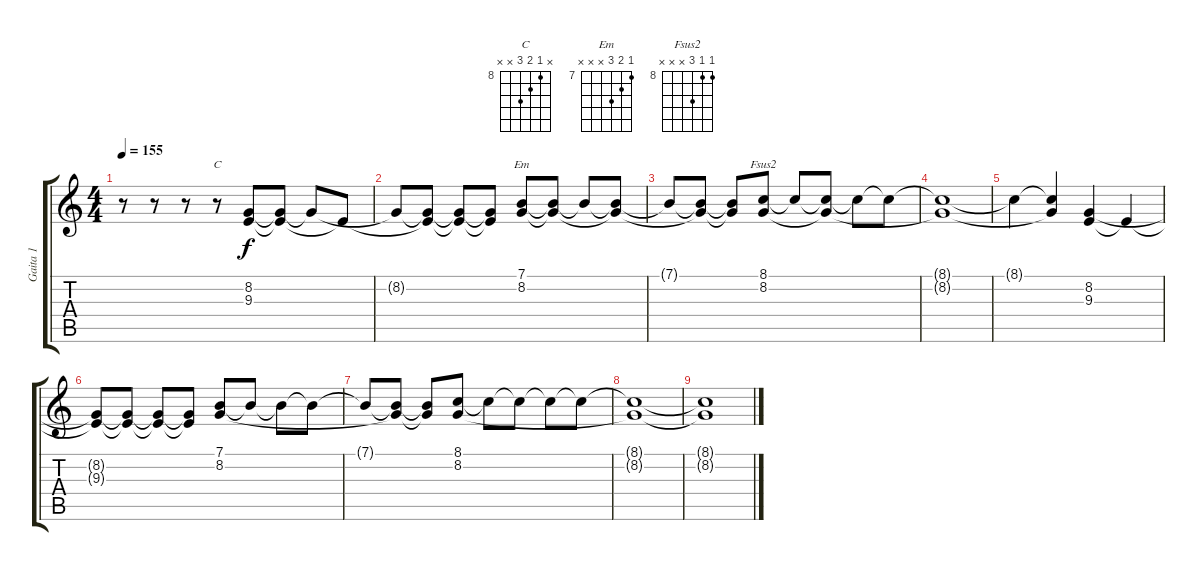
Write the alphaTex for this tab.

\track ("Gaita 1" "Gaita 1") {instrument harmonica}
\staff {score tabs}
\tuning (E4 B3 G3 D3 A2 E2) {hide}
\chord ("C" x 8 9 10 x x) {firstfret 8}
\chord ("Em" 7 8 9 x x x) {firstfret 7}
\chord ("Fsus2" 8 8 10 x x x) {firstfret 8}
\ts (4 4)
\tempo 155
\clef g2
\ks c
r.8{dy f instrument harmonica} r.8 r.8 r.8{ch "C"} (8.2 9.3).8 (8.2{t} 9.3{t}).8 8.2{t}.8 9.3{t}.8 |
8.2{t}.8 (8.2{t} 9.3{t}).8 (8.2{t} 9.3{t}).8 (8.2{t} 9.3{t}).8 (7.1 8.2).8{ch "Em"} (7.1{t} 8.2{t}).8 7.1{t}.8 (7.1{t} 8.2{t}).8 |
7.1{t}.8 (7.1{t} 8.2{t}).8 (7.1{t} 8.2{t}).8 (8.1 8.2).8{ch "Fsus2"} 8.1{t}.8 (8.1{t} 8.2{t}).8 8.1{t}.8 8.1{t}.8 |
(8.1{t} 8.2{t}).1 |
8.1{t}.4 (8.1{t} 8.2{t}).4 (8.2 9.3).4 9.3{t}.4 |
(8.2{t} 9.3{t}).8 (8.2{t} 9.3{t}).8 (8.2{t} 9.3{t}).8 (8.2{t} 9.3{t}).8 (7.1 8.2).8 7.1{t}.8 7.1{t}.8 7.1{t}.8 |
7.1{t}.8 (7.1{t} 8.2{t}).8 (7.1{t} 8.2{t}).8 (8.1 8.2).8 8.1{t}.8 8.1{t}.8 8.1{t}.8 8.1{t}.8 |
(8.1{t} 8.2{t}).1 |
(8.1{t} 8.2{t}).1
